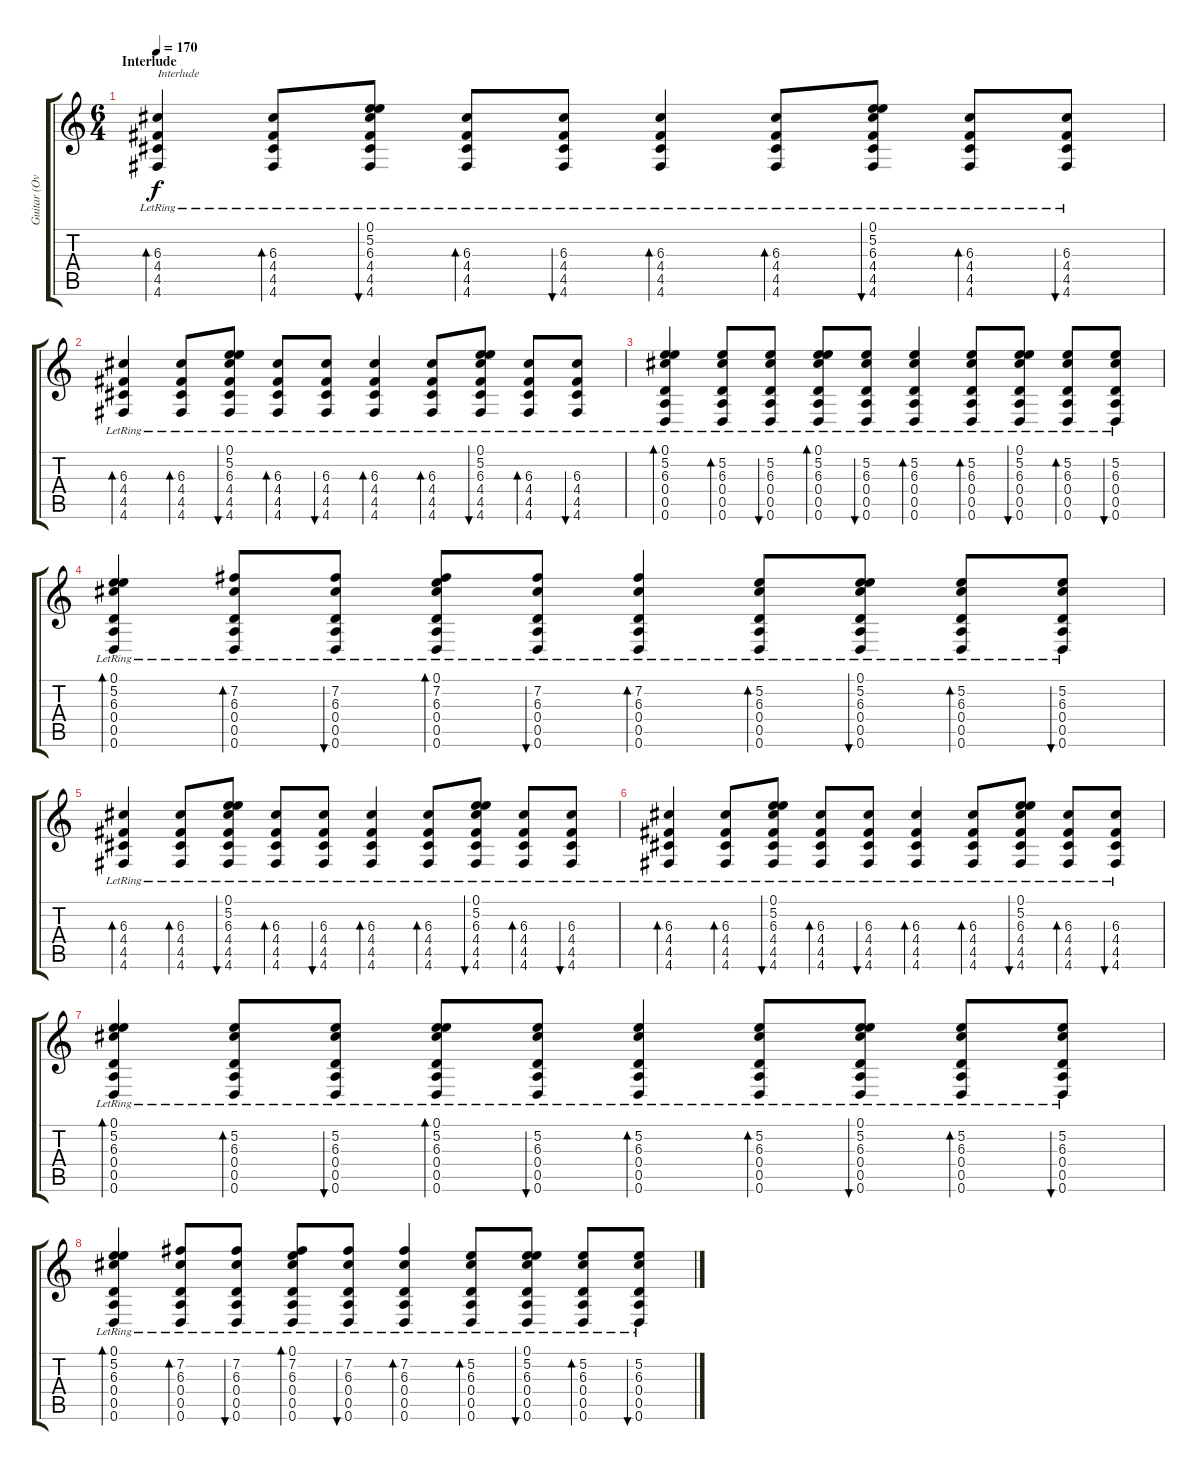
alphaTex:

\track ("Guitar (Overdub)" "Guitar (Ov") {instrument electricguitarjazz}
\staff {score tabs}
\tuning (E4 B3 G3 D3 A2 D2) {hide}
\ts (6 4)
\section ("" "Interlude")
\tempo 170
\clef g2
\ks c
(6.3{lr} 4.4{lr} 4.5 4.6).4{bd 60 txt "Interlude" dy f} (6.3{lr} 4.4{lr} 4.5 4.6).8{bd 30} (0.1 5.2 6.3{lr} 4.4 4.5 4.6).8{bu 30} (6.3{lr} 4.4{lr} 4.5 4.6).8{bd 30} (6.3{lr} 4.4 4.5 4.6).8{bu 30} (6.3{lr} 4.4 4.5 4.6).4{bd 60} (6.3{lr} 4.4{lr} 4.5 4.6).8{bd 30} (0.1 5.2 6.3{lr} 4.4 4.5 4.6).8{bu 30} (6.3{lr} 4.4{lr} 4.5 4.6).8{bd 30} (6.3{lr} 4.4 4.5 4.6).8{bu 30} |
(6.3{lr} 4.4{lr} 4.5 4.6).4{bd 60} (6.3{lr} 4.4{lr} 4.5 4.6).8{bd 30} (0.1 5.2 6.3{lr} 4.4 4.5 4.6).8{bu 30} (6.3{lr} 4.4{lr} 4.5 4.6).8{bd 30} (6.3{lr} 4.4 4.5 4.6).8{bu 30} (6.3{lr} 4.4 4.5 4.6).4{bd 60} (6.3{lr} 4.4{lr} 4.5 4.6).8{bd 30} (0.1 5.2 6.3{lr} 4.4 4.5 4.6).8{bu 30} (6.3{lr} 4.4{lr} 4.5 4.6).8{bd 30} (6.3{lr} 4.4 4.5 4.6).8{bu 30} |
(0.1 5.2 6.3{lr} 0.4{lr} 0.5 0.6).4{bd 60} (5.2 6.3{lr} 0.4{lr} 0.5 0.6).8{bd 30} (5.2 6.3{lr} 0.4 0.5 0.6).8{bu 30} (0.1 5.2 6.3{lr} 0.4{lr} 0.5 0.6).8{bd 30} (5.2 6.3{lr} 0.4 0.5 0.6).8{bu 30} (5.2 6.3{lr} 0.4 0.5 0.6).4{bd 60} (5.2 6.3{lr} 0.4{lr} 0.5 0.6).8{bd 30} (0.1 5.2 6.3{lr} 0.4 0.5 0.6).8{bu 30} (5.2 6.3{lr} 0.4{lr} 0.5 0.6).8{bd 30} (5.2 6.3{lr} 0.4 0.5 0.6).8{bu 30} |
(0.1 5.2 6.3{lr} 0.4{lr} 0.5 0.6).4{bd 60} (7.2 6.3{lr} 0.4{lr} 0.5 0.6).8{bd 30} (7.2 6.3{lr} 0.4 0.5 0.6).8{bu 30} (0.1 7.2 6.3{lr} 0.4{lr} 0.5 0.6).8{bd 30} (7.2 6.3{lr} 0.4 0.5 0.6).8{bu 30} (7.2 6.3{lr} 0.4 0.5 0.6).4{bd 60} (5.2 6.3{lr} 0.4{lr} 0.5 0.6).8{bd 30} (0.1 5.2 6.3{lr} 0.4 0.5 0.6).8{bu 30} (5.2 6.3{lr} 0.4{lr} 0.5 0.6).8{bd 30} (5.2 6.3{lr} 0.4 0.5 0.6).8{bu 30} |
(6.3{lr} 4.4{lr} 4.5 4.6).4{bd 60} (6.3{lr} 4.4{lr} 4.5 4.6).8{bd 30} (0.1 5.2 6.3{lr} 4.4 4.5 4.6).8{bu 30} (6.3{lr} 4.4{lr} 4.5 4.6).8{bd 30} (6.3{lr} 4.4 4.5 4.6).8{bu 30} (6.3{lr} 4.4 4.5 4.6).4{bd 60} (6.3{lr} 4.4{lr} 4.5 4.6).8{bd 30} (0.1 5.2 6.3{lr} 4.4 4.5 4.6).8{bu 30} (6.3{lr} 4.4{lr} 4.5 4.6).8{bd 30} (6.3{lr} 4.4 4.5 4.6).8{bu 30} |
(6.3{lr} 4.4{lr} 4.5 4.6).4{bd 60} (6.3{lr} 4.4{lr} 4.5 4.6).8{bd 30} (0.1 5.2 6.3{lr} 4.4 4.5 4.6).8{bu 30} (6.3{lr} 4.4{lr} 4.5 4.6).8{bd 30} (6.3{lr} 4.4 4.5 4.6).8{bu 30} (6.3{lr} 4.4 4.5 4.6).4{bd 60} (6.3{lr} 4.4{lr} 4.5 4.6).8{bd 30} (0.1 5.2 6.3{lr} 4.4 4.5 4.6).8{bu 30} (6.3{lr} 4.4{lr} 4.5 4.6).8{bd 30} (6.3{lr} 4.4 4.5 4.6).8{bu 30} |
(0.1 5.2 6.3{lr} 0.4{lr} 0.5 0.6).4{bd 60} (5.2 6.3{lr} 0.4{lr} 0.5 0.6).8{bd 30} (5.2 6.3{lr} 0.4 0.5 0.6).8{bu 30} (0.1 5.2 6.3{lr} 0.4{lr} 0.5 0.6).8{bd 30} (5.2 6.3{lr} 0.4 0.5 0.6).8{bu 30} (5.2 6.3{lr} 0.4 0.5 0.6).4{bd 60} (5.2 6.3{lr} 0.4{lr} 0.5 0.6).8{bd 30} (0.1 5.2 6.3{lr} 0.4 0.5 0.6).8{bu 30} (5.2 6.3{lr} 0.4{lr} 0.5 0.6).8{bd 30} (5.2 6.3{lr} 0.4 0.5 0.6).8{bu 30} |
(0.1 5.2 6.3{lr} 0.4{lr} 0.5 0.6).4{bd 60} (7.2 6.3{lr} 0.4{lr} 0.5 0.6).8{bd 30} (7.2 6.3{lr} 0.4 0.5 0.6).8{bu 30} (0.1 7.2 6.3{lr} 0.4{lr} 0.5 0.6).8{bd 30} (7.2 6.3{lr} 0.4 0.5 0.6).8{bu 30} (7.2 6.3{lr} 0.4 0.5 0.6).4{bd 60} (5.2 6.3{lr} 0.4{lr} 0.5 0.6).8{bd 30} (0.1 5.2 6.3{lr} 0.4 0.5 0.6).8{bu 30} (5.2 6.3{lr} 0.4{lr} 0.5 0.6).8{bd 30} (5.2 6.3{lr} 0.4 0.5 0.6).8{bu 30}
